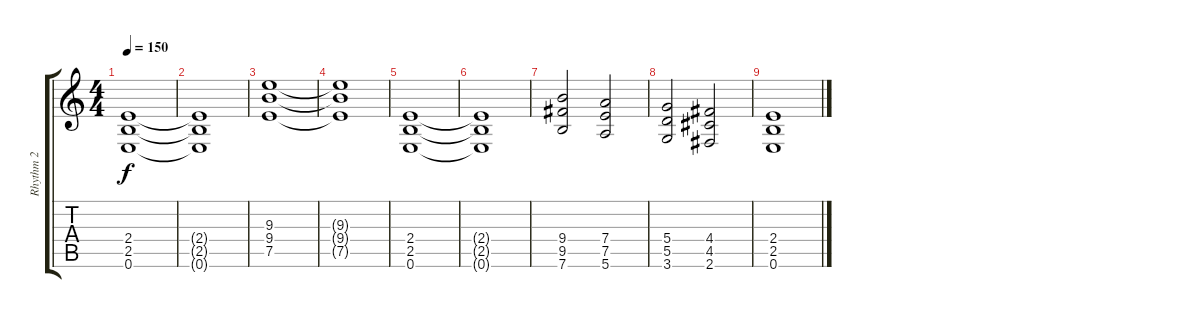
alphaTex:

\track ("Rhythm 2" "Rhythm 2") {instrument distortionguitar}
\staff {score tabs}
\tuning (E4 B3 G3 D3 A2 E2) {hide}
\ts (4 4)
\tempo 150
\clef g2
\ks c
(2.4 2.5 0.6).1{dy f} |
(2.4{t} 2.5{t} 0.6{t}).1 |
(9.3 9.4 7.5).1 |
(9.3{t} 9.4{t} 7.5{t}).1 |
(2.4 2.5 0.6).1 |
(2.4{t} 2.5{t} 0.6{t}).1 |
(9.4 9.5 7.6).2 (7.4 7.5 5.6).2 |
(5.4 5.5 3.6).2 (4.4 4.5 2.6).2 |
(2.4 2.5 0.6).1
